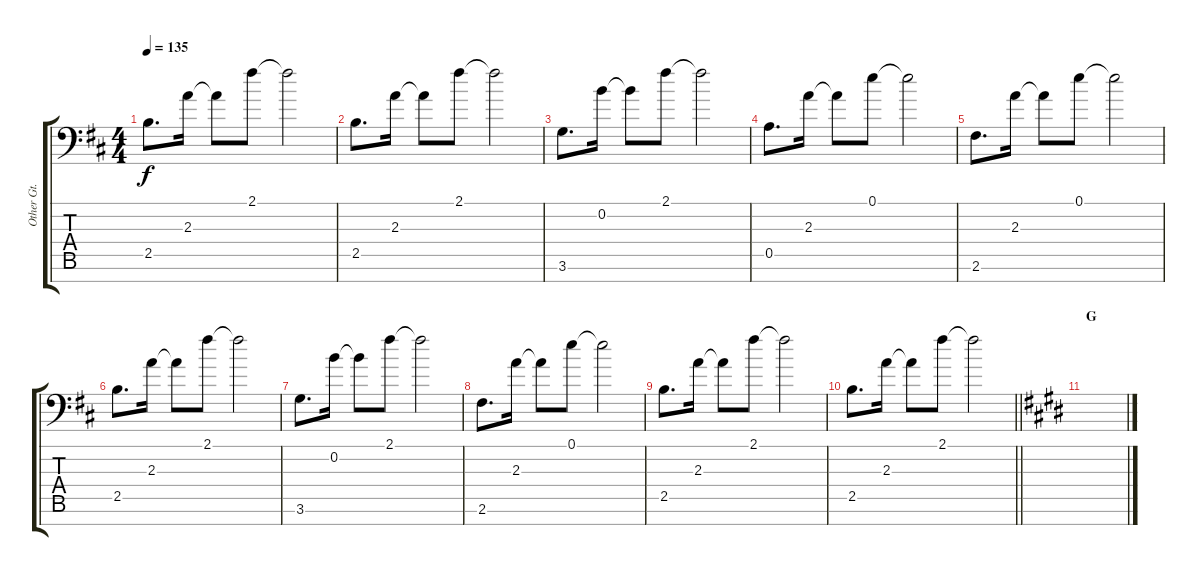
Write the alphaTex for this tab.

\track ("Other Gt." "Other Gt.") {instrument electricguitarclean}
\staff {score tabs}
\tuning (E4 B3 G3 D3 A2 E2 A1) {hide}
\ts (4 4)
\tempo 135
\clef f4
\ks d
2.5.8{d dy f} 2.3.16 2.3{t}.8 2.1.8 2.1{t}.2 |
2.5.8{d} 2.3.16 2.3{t}.8 2.1.8 2.1{t}.2 |
3.6.8{d} 0.2.16 0.2{t}.8 2.1.8 2.1{t}.2 |
0.5.8{d} 2.3.16 2.3{t}.8 0.1.8 0.1{t}.2 |
2.6.8{d} 2.3.16 2.3{t}.8 0.1.8 0.1{t}.2 |
2.5.8{d} 2.3.16 2.3{t}.8 2.1.8 2.1{t}.2 |
3.6.8{d} 0.2.16 0.2{t}.8 2.1.8 2.1{t}.2 |
2.6.8{d} 2.3.16 2.3{t}.8 0.1.8 0.1{t}.2 |
2.5.8{d} 2.3.16 2.3{t}.8 2.1.8 2.1{t}.2 |
\barLineRight lightlight
2.5.8{d} 2.3.16 2.3{t}.8 2.1.8 2.1{t}.2 |
\section ("" "G")
\ks e
